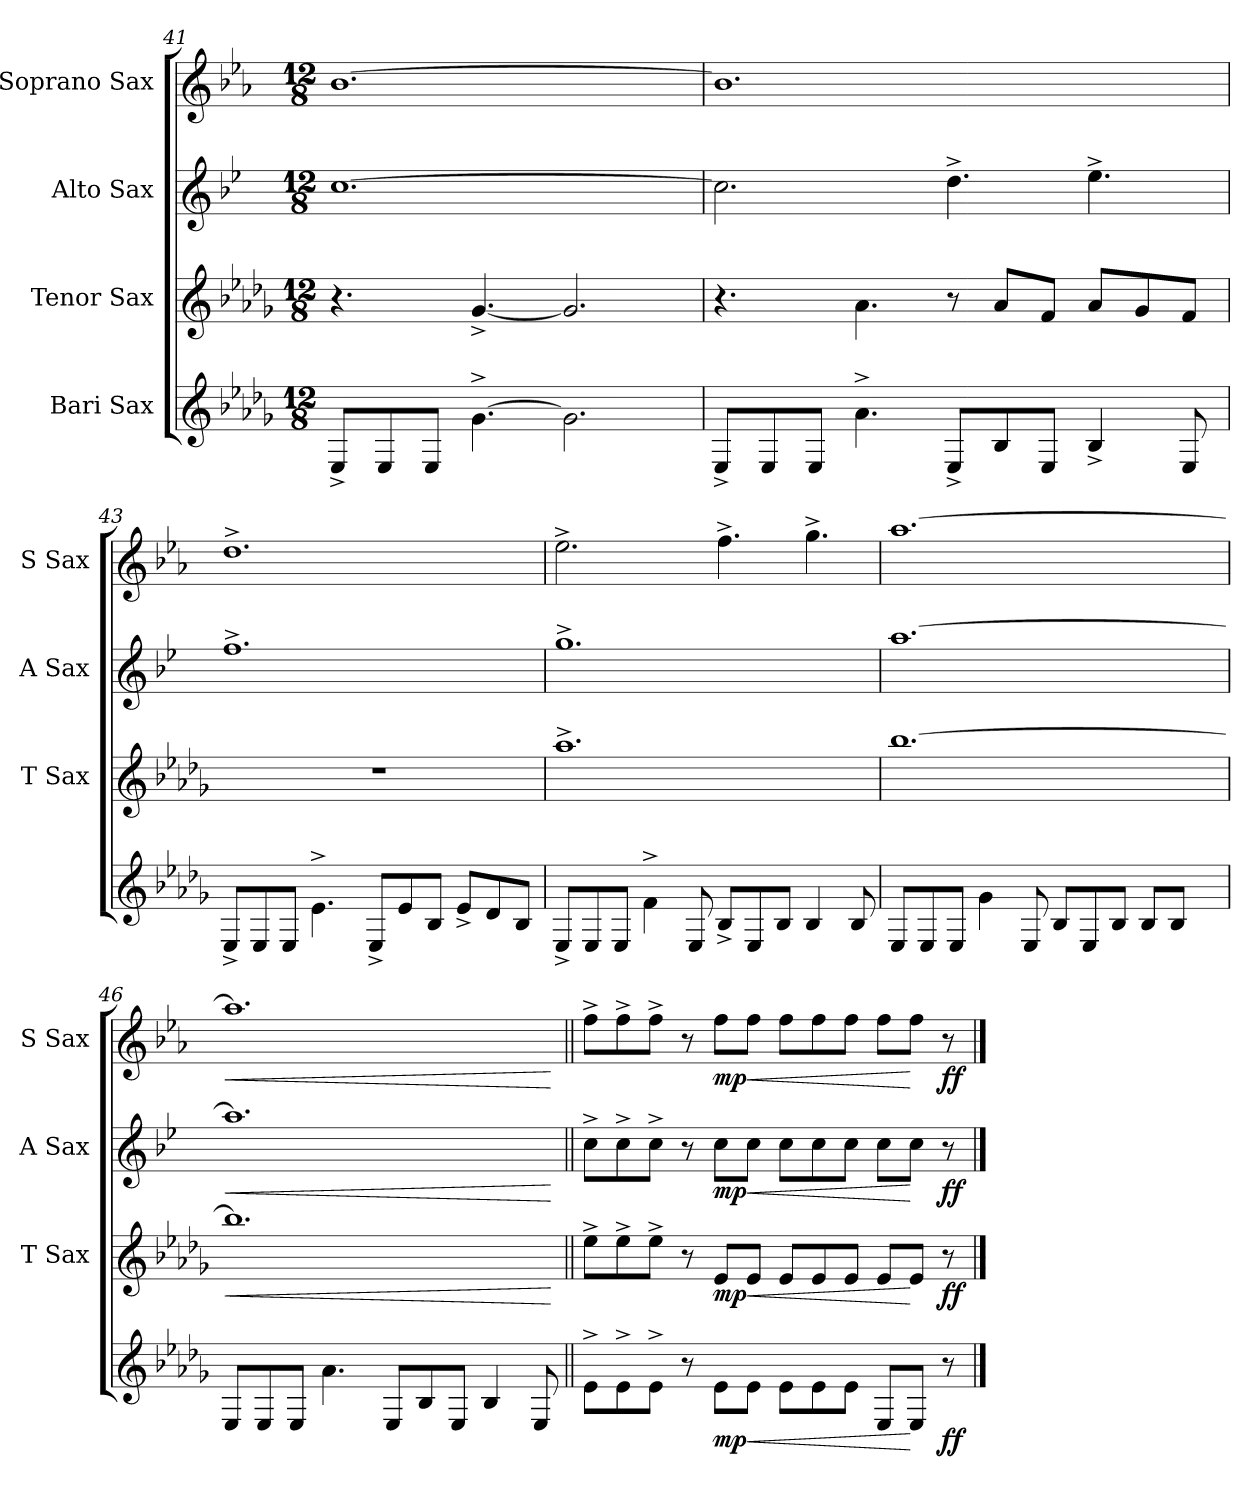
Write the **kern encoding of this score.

**kern	**dynam	**kern	**dynam	**kern	**dynam	**kern	**dynam
*part4	*part4	*part3	*part3	*part2	*part2	*part1	*part1
*staff4	*staff4	*staff3	*staff3	*staff2	*staff2	*staff1	*staff1
*I"Bari Sax	*	*I"Tenor Sax	*	*I"Alto Sax	*	*I"Soprano Sax	*
*	*	*I'T Sax	*	*I'A Sax	*	*I'S Sax	*
*clefG2	*	*clefG2	*	*clefG2	*	*clefG2	*
*ITrd12c21	*	*ITrd8c14	*	*ITrd5c9	*	*ITrd1c2	*
*k[b-e-a-d-g-]	*	*k[b-e-a-d-g-]	*	*k[b-e-a-d-g-]	*	*k[b-e-a-d-g-]	*
*D-:	*	*D-:	*	*D-:	*	*D-:	*
*M12/8	*	*M12/8	*	*M12/8	*	*M12/8	*
=41	=41	=41	=41	=41	=41	=41	=41
8EE-^</L	.	4.r	.	[1.e-	.	[1.a-	.
8EE-/	.	.	.	.	.	.	.
8EE-/J	.	.	.	.	.	.	.
[4.G-^>\	.	[4.G-^</	.	.	.	.	.
2.G-\]	.	2.G-/]	.	.	.	.	.
=42	=42	=42	=42	=42	=42	=42	=42
8EE-^</L	.	4.r	.	2.e-\]	.	1.a-]	.
8EE-/	.	.	.	.	.	.	.
8EE-/J	.	.	.	.	.	.	.
4.A-^>\	.	4.A-\	.	.	.	.	.
8EE-^</L	.	8r	.	4.f^>\	.	.	.
8BB-/	.	8A-/L	.	.	.	.	.
8EE-/J	.	8F/J	.	.	.	.	.
4BB-^</	.	8A-/L	.	4.g-^>\	.	.	.
.	.	8G-/	.	.	.	.	.
8EE-/	.	8F/J	.	.	.	.	.
=43	=43	=43	=43	=43	=43	=43	=43
8EE-^</L	.	1.r	.	1.a-^>	.	1.cc^>	.
8EE-/	.	.	.	.	.	.	.
8EE-/J	.	.	.	.	.	.	.
4.E-^>\	.	.	.	.	.	.	.
8EE-^</L	.	.	.	.	.	.	.
8E-/	.	.	.	.	.	.	.
8BB-/J	.	.	.	.	.	.	.
8E-^</L	.	.	.	.	.	.	.
8D-/	.	.	.	.	.	.	.
8BB-/J	.	.	.	.	.	.	.
=44	=44	=44	=44	=44	=44	=44	=44
8EE-^</L	.	1.a-^>	.	1.b-^>	.	2.dd-^>\	.
8EE-/	.	.	.	.	.	.	.
8EE-/J	.	.	.	.	.	.	.
4F^>\	.	.	.	.	.	.	.
8EE-/	.	.	.	.	.	.	.
8BB-^</L	.	.	.	.	.	4.ee-^>\	.
8EE-/	.	.	.	.	.	.	.
8BB-/J	.	.	.	.	.	.	.
4BB-/	.	.	.	.	.	4.ff^>\	.
8BB-/	.	.	.	.	.	.	.
!!LO:PB:g=z
=45	=45	=45	=45	=45	=45	=45	=45
8EE-/L	.	[1.b-	.	[1.cc	.	[1.gg-	.
8EE-/	.	.	.	.	.	.	.
8EE-/J	.	.	.	.	.	.	.
4G-\	.	.	.	.	.	.	.
8EE-/	.	.	.	.	.	.	.
8BB-/L	.	.	.	.	.	.	.
8EE-/	.	.	.	.	.	.	.
8BB-/J	.	.	.	.	.	.	.
8BB-/L	.	.	.	.	.	.	.
8BB-/J	.	.	.	.	.	.	.
8ryy	.	.	.	.	.	.	.
=46	=46	=46	=46	=46	=46	=46	=46
!	!	!	!LO:HP:b	!	!LO:HP:b	!	!LO:HP:b
8EE-/L	.	1.b-]	<	1.cc]	<	1.gg-]	<
8EE-/	.	.	.	.	.	.	.
8EE-/J	.	.	.	.	.	.	.
4.A-\	.	.	.	.	.	.	.
8EE-/L	.	.	.	.	.	.	.
8BB-/	.	.	.	.	.	.	.
8EE-/J	.	.	.	.	.	.	.
4BB-/	.	.	.	.	.	.	.
8EE-/	.	.	.	.	.	.	.
.	.	.	[	.	[	.	[
=47||	=47||	=47||	=47||	=47||	=47||	=47||	=47||
8E-^>\L	.	8e-^>\L	.	8e-^>\L	.	8ee-^>\L	.
8E-^>\	.	8e-^>\	.	8e-^>\	.	8ee-^>\	.
8E-^>\J	.	8e-^>\J	.	8e-^>\J	.	8ee-^>\J	.
8r	.	8r	.	8r	.	8r	.
!	!LO:DY:b	!	!LO:DY:b	!	!LO:DY:b	!	!LO:DY:b
8E-\L	mp	8E-/L	mp	8e-\L	mp	8ee-\L	mp
!	!LO:HP:b	!	!LO:HP:b	!	!LO:HP:b	!	!LO:HP:b
8E-\J	<	8E-/J	<	8e-\J	<	8ee-\J	<
8E-\L	.	8E-/L	.	8e-\L	.	8ee-\L	.
8E-\	.	8E-/	.	8e-\	.	8ee-\	.
8E-\J	.	8E-/J	.	8e-\J	.	8ee-\J	.
8EE-/L	.	8E-/L	.	8e-\L	.	8ee-\L	.
8EE-/J	[	8E-/J	[	8e-\J	[	8ee-\J	[
!	!LO:DY:b	!	!LO:DY:b	!	!LO:DY:b	!	!LO:DY:b
8r	ff	8r	ff	8r	ff	8r	ff
==	==	==	==	==	==	==	==
*-	*-	*-	*-	*-	*-	*-	*-
